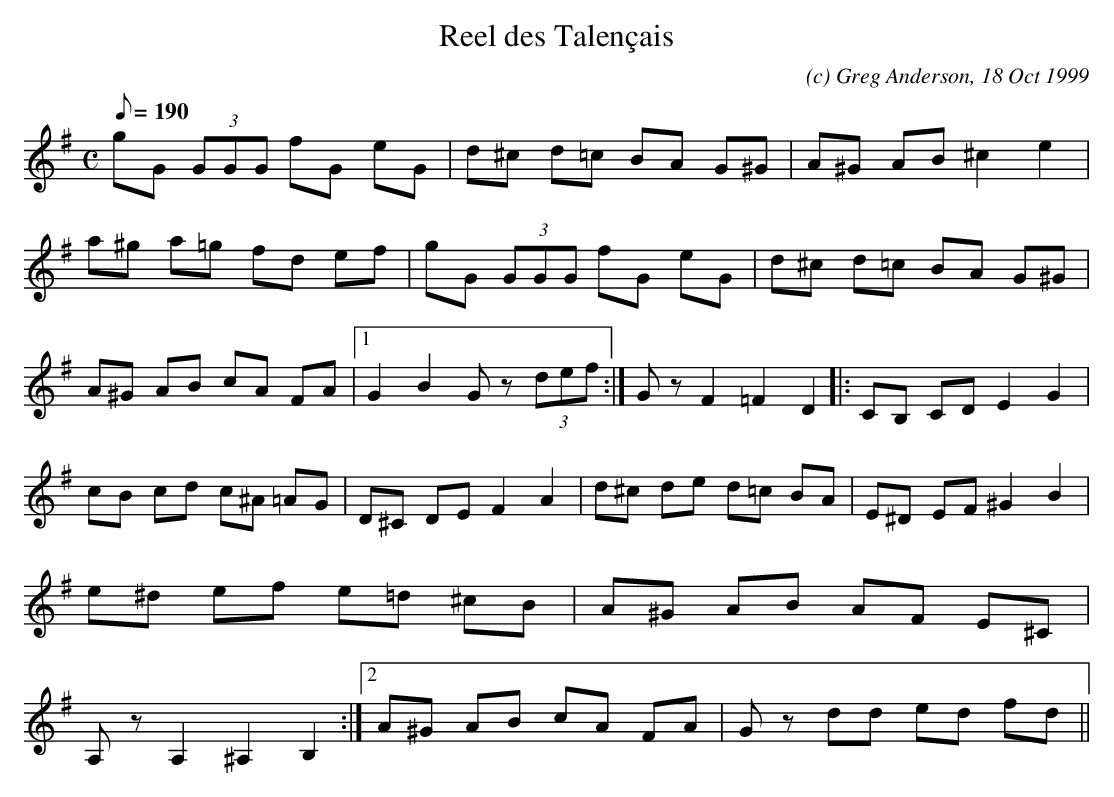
X:1
T:Reel des Talençais
M:C
L:1/8
Q:190
C:(c) Greg Anderson, 18 Oct 1999
K:G
gG (3GGG fG eG|d^c d=c BA G^G|A^G AB ^c2 e2|a^g a=g fd ef|
gG (3GGG fG eG|d^c d=c BA G^G|A^G AB cA FA|1G2 B2 G z (3def:|
2G z F2 =F2 D2|:CB, CD E2 G2|!cB cd c^A =AG|
D^C DE F2 A2|d^c de d=c BA|E^D EF ^G2 B2|e^d ef e=d ^cB|
1A^G AB AF E^C|A, z A,2 ^A,2 B,2:|2A^G AB cA FA|G z dd ed fd||
